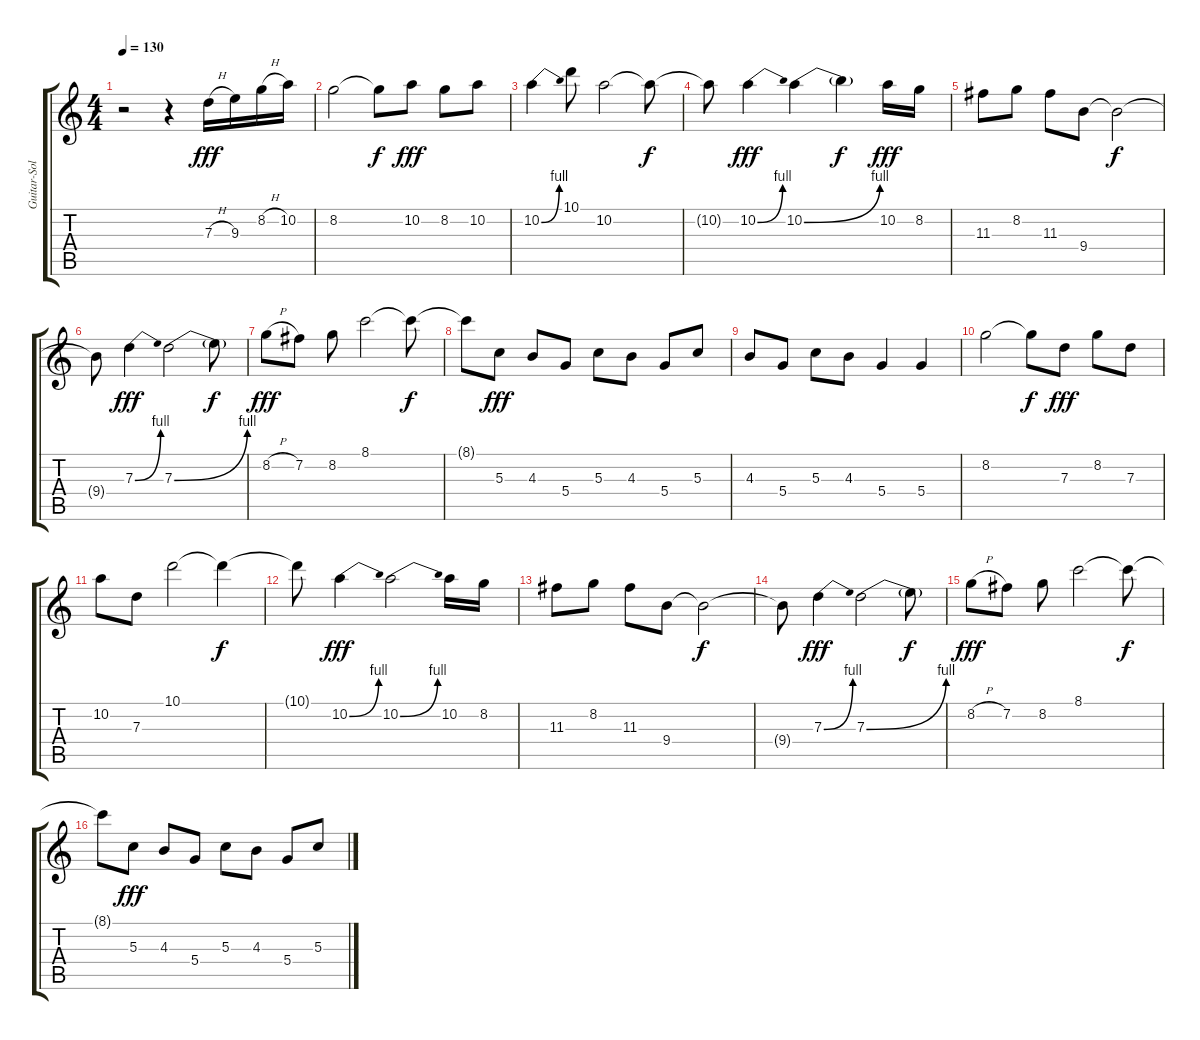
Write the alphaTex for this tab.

\track ("Guitar-Solo" "Guitar-Sol") {instrument distortionguitar}
\staff {score tabs}
\tuning (E4 B3 G3 D3 A2 E2) {hide}
\ts (4 4)
\tempo 130
\clef g2
\ks c
r.2{dy fff instrument distortionguitar} r.4 7.3{h}.16 9.3.16 8.2{h}.16 10.2.16 |
8.2.2 8.2{t}.8{dy f} 10.2.8{dy fff} 8.2.8 10.2.8 |
10.2{be (bend 0 0 60 4)}.4 10.1.8 10.2.2 10.2{t}.8{dy f} |
10.2{t}.8 10.2{be (bend 0 0 60 4)}.4{dy fff} 10.2{be (bend 0 0 60 4)}.4 10.2{t}.4{dy f} 10.2.16{dy fff} 8.2.16 |
11.3.8 8.2.8 11.3.8 9.4.8 9.4{t}.2{dy f} |
9.4{t}.8 7.3{be (bend 0 0 60 4)}.4{dy fff} 7.3{be (bend 0 0 60 4)}.2 7.3{t}.8{dy f} |
8.2{h}.8{dy fff} 7.2.8 8.2.8 8.1.2 8.1{t}.8{dy f} |
8.1{t}.8 5.3.8{dy fff} 4.3.8 5.4.8 5.3.8 4.3.8 5.4.8 5.3.8 |
4.3.8 5.4.8 5.3.8 4.3.8 5.4.4 5.4.4 |
8.2.2 8.2{t}.8{dy f} 7.3.8{dy fff} 8.2.8 7.3.8 |
10.2.8 7.3.8 10.1.2 10.1{t}.4{dy f} |
10.1{t}.8 10.2{be (bend 0 0 60 4)}.4{dy fff} 10.2{be (bend 0 0 60 4)}.2 10.2.16 8.2.16 |
11.3.8 8.2.8 11.3.8 9.4.8 9.4{t}.2{dy f} |
9.4{t}.8 7.3{be (bend 0 0 60 4)}.4{dy fff} 7.3{be (bend 0 0 60 4)}.2 7.3{t}.8{dy f} |
8.2{h}.8{dy fff} 7.2.8 8.2.8 8.1.2 8.1{t}.8{dy f} |
8.1{t}.8 5.3.8{dy fff} 4.3.8 5.4.8 5.3.8 4.3.8 5.4.8 5.3.8
